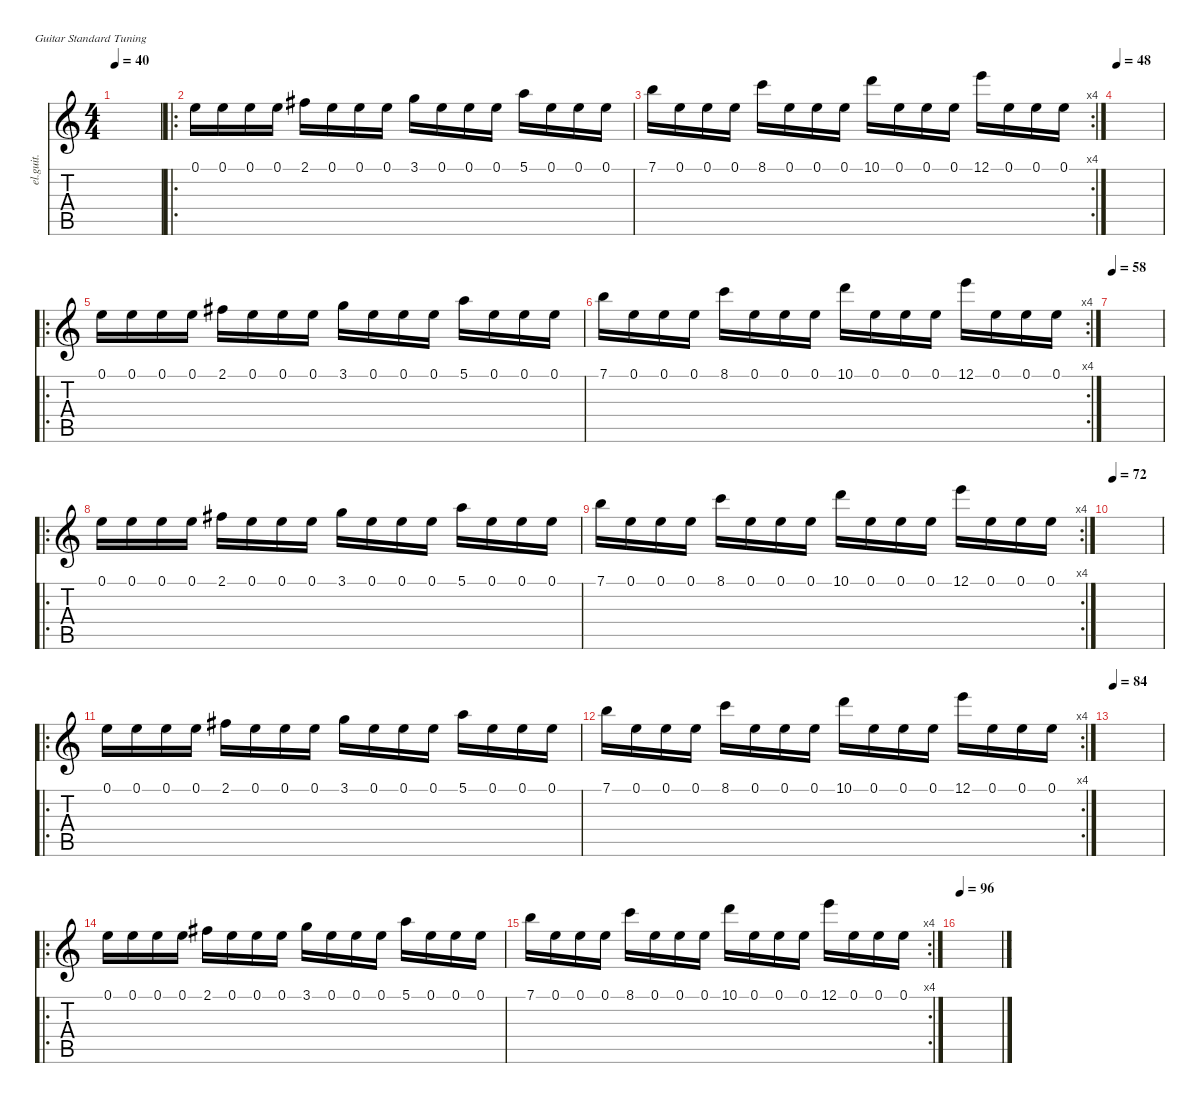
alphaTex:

\defaultSystemsLayout 4
\hideDynamics
\bracketExtendMode nobrackets
\otherSystemsTrackNameOrientation horizontal
\track ("Clean Guitar" "el.guit.") {instrument acousticguitarsteel}
\staff {score tabs}
\tuning (E4 B3 G3 D3 A2 E2)
\ts (4 4)
\tempo 40
\clef g2
\ks c
|
\ro
0.1.16{beam Down} 0.1.16{beam Down} 0.1.16{beam Down} 0.1.16{beam Down} 2.1{acc #}.16{beam Down} 0.1.16{beam Down} 0.1.16{beam Down} 0.1.16{beam Down} 3.1.16{beam Down} 0.1.16{beam Down} 0.1.16{beam Down} 0.1.16{beam Down} 5.1.16{beam Down} 0.1.16{beam Down} 0.1.16{beam Down} 0.1.16{beam Down} |
\rc 4
7.1.16{beam Down} 0.1.16{beam Down} 0.1.16{beam Down} 0.1.16{beam Down} 8.1.16{beam Down} 0.1.16{beam Down} 0.1.16{beam Down} 0.1.16{beam Down} 10.1.16{beam Down} 0.1.16{beam Down} 0.1.16{beam Down} 0.1.16{beam Down} 12.1.16{beam Down} 0.1.16{beam Down} 0.1.16{beam Down} 0.1.16{beam Down} |
\tempo 48
|
\ro
0.1.16{beam Down} 0.1.16{beam Down} 0.1.16{beam Down} 0.1.16{beam Down} 2.1{acc #}.16{beam Down} 0.1.16{beam Down} 0.1.16{beam Down} 0.1.16{beam Down} 3.1.16{beam Down} 0.1.16{beam Down} 0.1.16{beam Down} 0.1.16{beam Down} 5.1.16{beam Down} 0.1.16{beam Down} 0.1.16{beam Down} 0.1.16{beam Down} |
\rc 4
7.1.16{beam Down} 0.1.16{beam Down} 0.1.16{beam Down} 0.1.16{beam Down} 8.1.16{beam Down} 0.1.16{beam Down} 0.1.16{beam Down} 0.1.16{beam Down} 10.1.16{beam Down} 0.1.16{beam Down} 0.1.16{beam Down} 0.1.16{beam Down} 12.1.16{beam Down} 0.1.16{beam Down} 0.1.16{beam Down} 0.1.16{beam Down} |
\tempo 58
|
\ro
0.1.16{beam Down} 0.1.16{beam Down} 0.1.16{beam Down} 0.1.16{beam Down} 2.1{acc #}.16{beam Down} 0.1.16{beam Down} 0.1.16{beam Down} 0.1.16{beam Down} 3.1.16{beam Down} 0.1.16{beam Down} 0.1.16{beam Down} 0.1.16{beam Down} 5.1.16{beam Down} 0.1.16{beam Down} 0.1.16{beam Down} 0.1.16{beam Down} |
\rc 4
7.1.16{beam Down} 0.1.16{beam Down} 0.1.16{beam Down} 0.1.16{beam Down} 8.1.16{beam Down} 0.1.16{beam Down} 0.1.16{beam Down} 0.1.16{beam Down} 10.1.16{beam Down} 0.1.16{beam Down} 0.1.16{beam Down} 0.1.16{beam Down} 12.1.16{beam Down} 0.1.16{beam Down} 0.1.16{beam Down} 0.1.16{beam Down} |
\tempo 72
|
\ro
0.1.16{beam Down} 0.1.16{beam Down} 0.1.16{beam Down} 0.1.16{beam Down} 2.1{acc #}.16{beam Down} 0.1.16{beam Down} 0.1.16{beam Down} 0.1.16{beam Down} 3.1.16{beam Down} 0.1.16{beam Down} 0.1.16{beam Down} 0.1.16{beam Down} 5.1.16{beam Down} 0.1.16{beam Down} 0.1.16{beam Down} 0.1.16{beam Down} |
\rc 4
7.1.16{beam Down} 0.1.16{beam Down} 0.1.16{beam Down} 0.1.16{beam Down} 8.1.16{beam Down} 0.1.16{beam Down} 0.1.16{beam Down} 0.1.16{beam Down} 10.1.16{beam Down} 0.1.16{beam Down} 0.1.16{beam Down} 0.1.16{beam Down} 12.1.16{beam Down} 0.1.16{beam Down} 0.1.16{beam Down} 0.1.16{beam Down} |
\tempo 84
|
\ro
0.1.16{beam Down} 0.1.16{beam Down} 0.1.16{beam Down} 0.1.16{beam Down} 2.1{acc #}.16{beam Down} 0.1.16{beam Down} 0.1.16{beam Down} 0.1.16{beam Down} 3.1.16{beam Down} 0.1.16{beam Down} 0.1.16{beam Down} 0.1.16{beam Down} 5.1.16{beam Down} 0.1.16{beam Down} 0.1.16{beam Down} 0.1.16{beam Down} |
\rc 4
7.1.16{beam Down} 0.1.16{beam Down} 0.1.16{beam Down} 0.1.16{beam Down} 8.1.16{beam Down} 0.1.16{beam Down} 0.1.16{beam Down} 0.1.16{beam Down} 10.1.16{beam Down} 0.1.16{beam Down} 0.1.16{beam Down} 0.1.16{beam Down} 12.1.16{beam Down} 0.1.16{beam Down} 0.1.16{beam Down} 0.1.16{beam Down} |
\tempo 96
